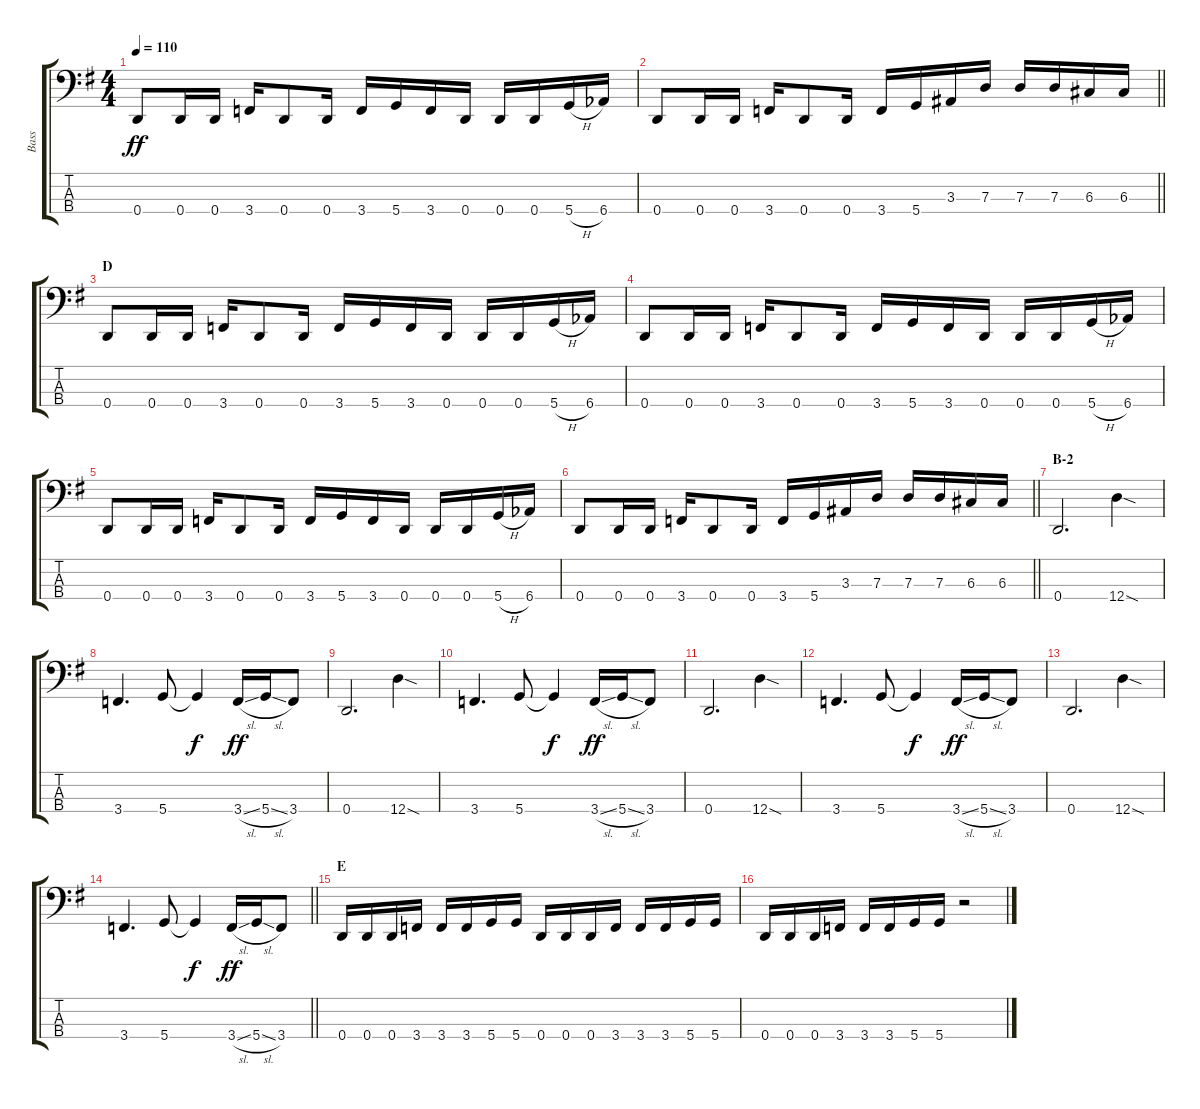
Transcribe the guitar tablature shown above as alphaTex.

\track ("Bass" "Bass") {instrument electricbasspick}
\staff {score tabs}
\tuning (F2 C2 G1 D1) {hide}
\ts (4 4)
\tempo 110
\clef f4
\ks g
0.4.8{dy ff} 0.4.16 0.4.16 3.4.16 0.4.8 0.4.16 3.4.16 5.4.16 3.4.16 0.4.16 0.4.16 0.4.16 5.4{h}.16 6.4{acc b}.16 |
\barLineRight lightlight
0.4.8 0.4.16 0.4.16 3.4.16 0.4.8 0.4.16 3.4.16 5.4.16 3.3.16 7.3.16 7.3.16 7.3.16 6.3.16 6.3.16 |
\section ("" "D")
0.4.8 0.4.16 0.4.16 3.4.16 0.4.8 0.4.16 3.4.16 5.4.16 3.4.16 0.4.16 0.4.16 0.4.16 5.4{h}.16 6.4{acc b}.16 |
0.4.8 0.4.16 0.4.16 3.4.16 0.4.8 0.4.16 3.4.16 5.4.16 3.4.16 0.4.16 0.4.16 0.4.16 5.4{h}.16 6.4{acc b}.16 |
0.4.8 0.4.16 0.4.16 3.4.16 0.4.8 0.4.16 3.4.16 5.4.16 3.4.16 0.4.16 0.4.16 0.4.16 5.4{h}.16 6.4{acc b}.16 |
\barLineRight lightlight
0.4.8 0.4.16 0.4.16 3.4.16 0.4.8 0.4.16 3.4.16 5.4.16 3.3.16 7.3.16 7.3.16 7.3.16 6.3.16 6.3.16 |
\section ("" "B-2")
0.4.2{d} 12.4{sod}.4 |
3.4.4{d} 5.4.8 5.4{t}.4{dy f} 3.4{sl}.16{dy ff} 5.4{sl}.16 3.4.8 |
0.4.2{d} 12.4{sod}.4 |
3.4.4{d} 5.4.8 5.4{t}.4{dy f} 3.4{sl}.16{dy ff} 5.4{sl}.16 3.4.8 |
0.4.2{d} 12.4{sod}.4 |
3.4.4{d} 5.4.8 5.4{t}.4{dy f} 3.4{sl}.16{dy ff} 5.4{sl}.16 3.4.8 |
0.4.2{d} 12.4{sod}.4 |
\barLineRight lightlight
3.4.4{d} 5.4.8 5.4{t}.4{dy f} 3.4{sl}.16{dy ff} 5.4{sl}.16 3.4.8 |
\section ("" "E")
0.4.16 0.4.16 0.4.16 3.4.16 3.4.16 3.4.16 5.4.16 5.4.16 0.4.16 0.4.16 0.4.16 3.4.16 3.4.16 3.4.16 5.4.16 5.4.16 |
0.4.16 0.4.16 0.4.16 3.4.16 3.4.16 3.4.16 5.4.16 5.4.16 r.2
